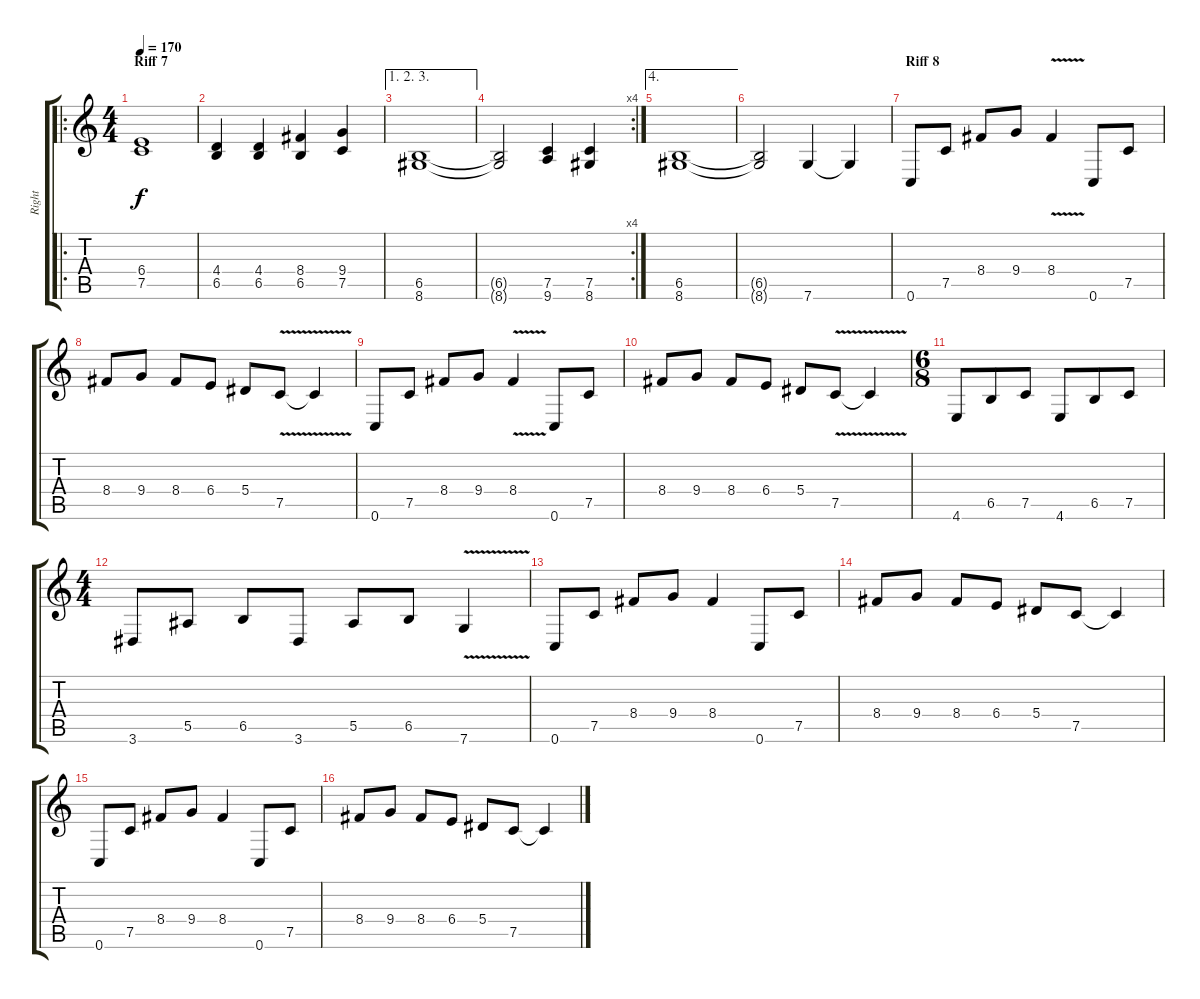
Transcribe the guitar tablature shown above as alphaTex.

\track ("Right" "Right") {instrument distortionguitar}
\staff {score tabs}
\tuning (C4 G3 Eb3 Bb2 F2 C2) {hide}
\ro
\ts (4 4)
\section ("" "Riff 7")
\tempo 170
\clef g2
\ks c
(6.4 7.5).1{dy f} |
(4.4 6.5).4 (4.4 6.5).4 (8.4 6.5).4 (9.4 7.5).4 |
\ae (1 2 3)
(6.5 8.6).1 |
\rc 4
(6.5{t} 8.6{t}).2 (7.5 9.6).4 (7.5 8.6).4 |
\ae 4
(6.5 8.6).1 |
(6.5{t} 8.6{t}).2 7.6.4 7.6{t}.4 |
\section ("" "Riff 8")
0.6.8 7.5.8 8.4.8 9.4.8 8.4{v}.4 0.6.8 7.5.8 |
8.4.8 9.4.8 8.4.8 6.4.8 5.4.8 7.5{v}.8 7.5{t}.4 |
0.6.8 7.5.8 8.4.8 9.4.8 8.4{v}.4 0.6.8 7.5.8 |
8.4.8 9.4.8 8.4.8 6.4.8 5.4.8 7.5{v}.8 7.5{t}.4 |
\ts (6 8)
4.6.8 6.5.8 7.5.8 4.6.8 6.5.8 7.5.8 |
\ts (4 4)
3.6.8 5.5.8 6.5.8 3.6.8 5.5.8 6.5.8 7.6{v}.4 |
0.6.8 7.5.8 8.4.8 9.4.8 8.4.4 0.6.8 7.5.8 |
8.4.8 9.4.8 8.4.8 6.4.8 5.4.8 7.5.8 7.5{t}.4 |
0.6.8 7.5.8 8.4.8 9.4.8 8.4.4 0.6.8 7.5.8 |
8.4.8 9.4.8 8.4.8 6.4.8 5.4.8 7.5.8 7.5{t}.4
